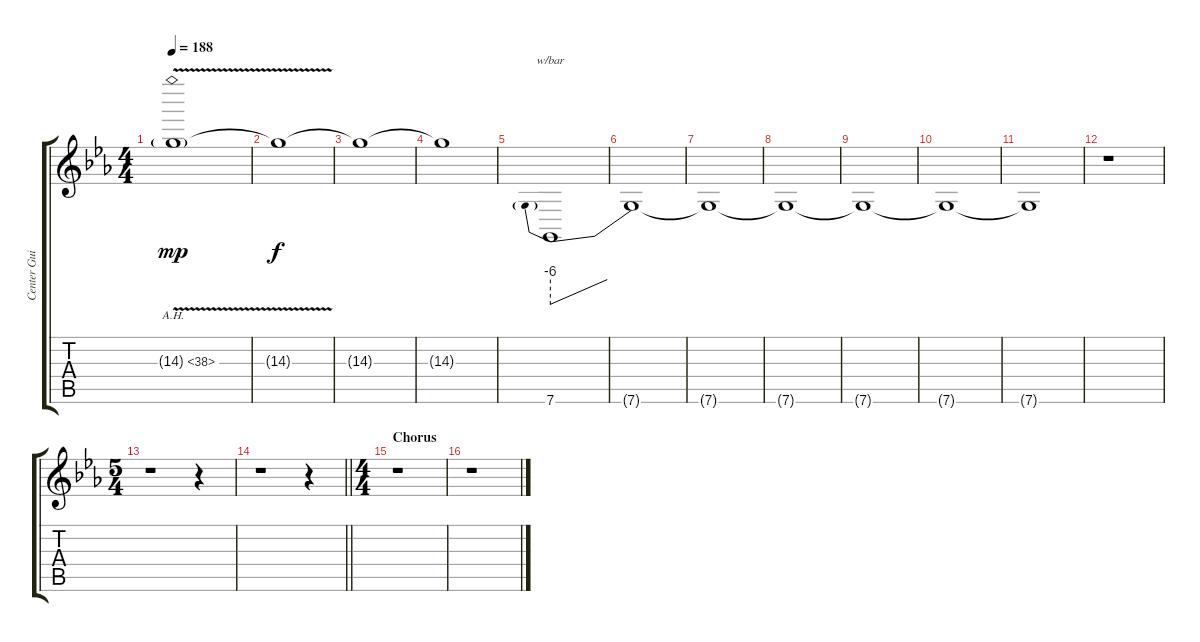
\track ("Center Guitar" "Center Gui") {instrument overdrivenguitar}
\staff {score tabs}
\tuning (D4 A3 F3 C3 G2 C2) {hide}
\ts (4 4)
\tempo 188
\clef g2
\ks eb
14.3{ah 24 v g}.1{dy mp} |
14.3{t}.1{dy f} |
14.3{t}.1 |
14.3{t}.1 |
7.6.1{tbe (predivedive default 0 -24 60 0) balance 4} |
7.6{t}.1 |
7.6{t}.1 |
7.6{t}.1 |
7.6{t}.1{balance 0} |
7.6{t}.1 |
7.6{t}.1 |
r.1 |
\ts (5 4)
r.1 r.4 |
\barLineRight lightlight
r.1 r.4 |
\ts (4 4)
\section ("" "Chorus")
r.1 |
r.1
